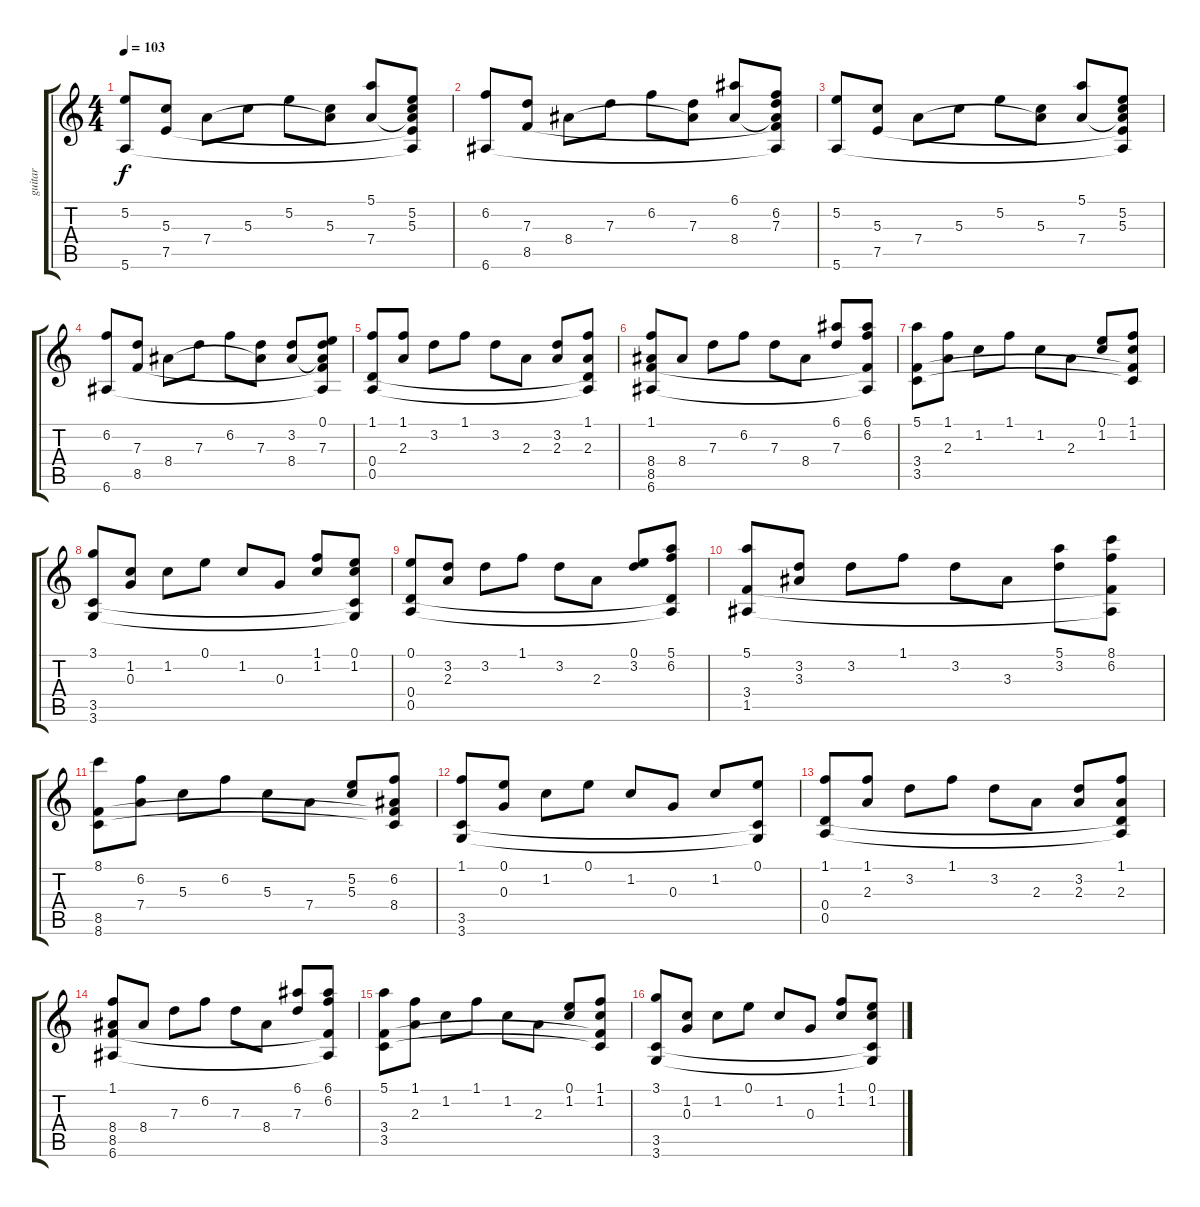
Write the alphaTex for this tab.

\track ("guitar" "guitar") {instrument acousticguitarnylon}
\staff {score tabs}
\tuning (E4 B3 G3 D3 A2 E2) {hide}
\ts (4 4)
\tempo 103
\clef g2
\ks c
(5.2 5.6).8{dy f} (5.3 7.5).8 7.4.8 5.3.8 5.2.8 (5.3 7.4{t}).8 (5.1 7.4).8 (5.2 5.3 7.4{t} 7.5{t} 5.6{t}).8 |
(6.2 6.6).8 (7.3 8.5).8 8.4.8 7.3.8 6.2.8 (7.3 8.4{t}).8 (6.1 8.4).8 (6.2 7.3 8.4{t} 8.5{t} 6.6{t}).8 |
(5.2 5.6).8 (5.3 7.5).8 7.4.8 5.3.8 5.2.8 (5.3 7.4{t}).8 (5.1 7.4).8 (5.2 5.3 7.4{t} 7.5{t} 5.6{t}).8 |
(6.2 6.6).8 (7.3 8.5).8 8.4.8 7.3.8 6.2.8 (7.3 8.4{t}).8 (3.2 8.4).8 (0.1 7.3 8.4{t} 8.5{t} 6.6{t}).8 |
(1.1 0.4 0.5).8 (1.1 2.3).8 3.2.8 1.1.8 3.2.8 2.3.8 (3.2 2.3).8 (1.1 2.3 0.4{t} 0.5{t}).8 |
(1.1 8.4 8.5 6.6).8 8.4.8 7.3.8 6.2.8 7.3.8 8.4.8 (6.1 7.3).8 (6.1 6.2 8.5{t} 6.6{t}).8 |
(5.1 3.4 3.5).8 (1.1 2.3).8 1.2.8 1.1.8 1.2.8 2.3.8 (0.1 1.2).8 (1.1 1.2 3.4{t} 3.5{t}).8 |
(3.1 3.5 3.6).8 (1.2 0.3).8 1.2.8 0.1.8 1.2.8 0.3.8 (1.1 1.2).8 (0.1 1.2 3.5{t} 3.6{t}).8 |
(0.1 0.4 0.5).8 (3.2 2.3).8 3.2.8 1.1.8 3.2.8 2.3.8 (0.1 3.2).8 (5.1 6.2 0.4{t} 0.5{t}).8 |
(5.1 3.4 1.5).8 (3.2 3.3).8 3.2.8 1.1.8 3.2.8 3.3.8 (5.1 3.2).8 (8.1 6.2 3.4{t} 1.5{t}).8 |
(8.1 8.5 8.6).8 (6.2 7.4).8 5.3.8 6.2.8 5.3.8 7.4.8 (5.2 5.3).8 (6.2 8.4 8.5{t} 8.6{t}).8 |
(1.1 3.5 3.6).8 (0.1 0.3).8 1.2.8 0.1.8 1.2.8 0.3.8 1.2.8 (0.1 3.5{t} 3.6{t}).8 |
(1.1 0.4 0.5).8 (1.1 2.3).8 3.2.8 1.1.8 3.2.8 2.3.8 (3.2 2.3).8 (1.1 2.3 0.4{t} 0.5{t}).8 |
(1.1 8.4 8.5 6.6).8 8.4.8 7.3.8 6.2.8 7.3.8 8.4.8 (6.1 7.3).8 (6.1 6.2 8.5{t} 6.6{t}).8 |
(5.1 3.4 3.5).8 (1.1 2.3).8 1.2.8 1.1.8 1.2.8 2.3.8 (0.1 1.2).8 (1.1 1.2 3.4{t} 3.5{t}).8 |
(3.1 3.5 3.6).8 (1.2 0.3).8 1.2.8 0.1.8 1.2.8 0.3.8 (1.1 1.2).8 (0.1 1.2 3.5{t} 3.6{t}).8
